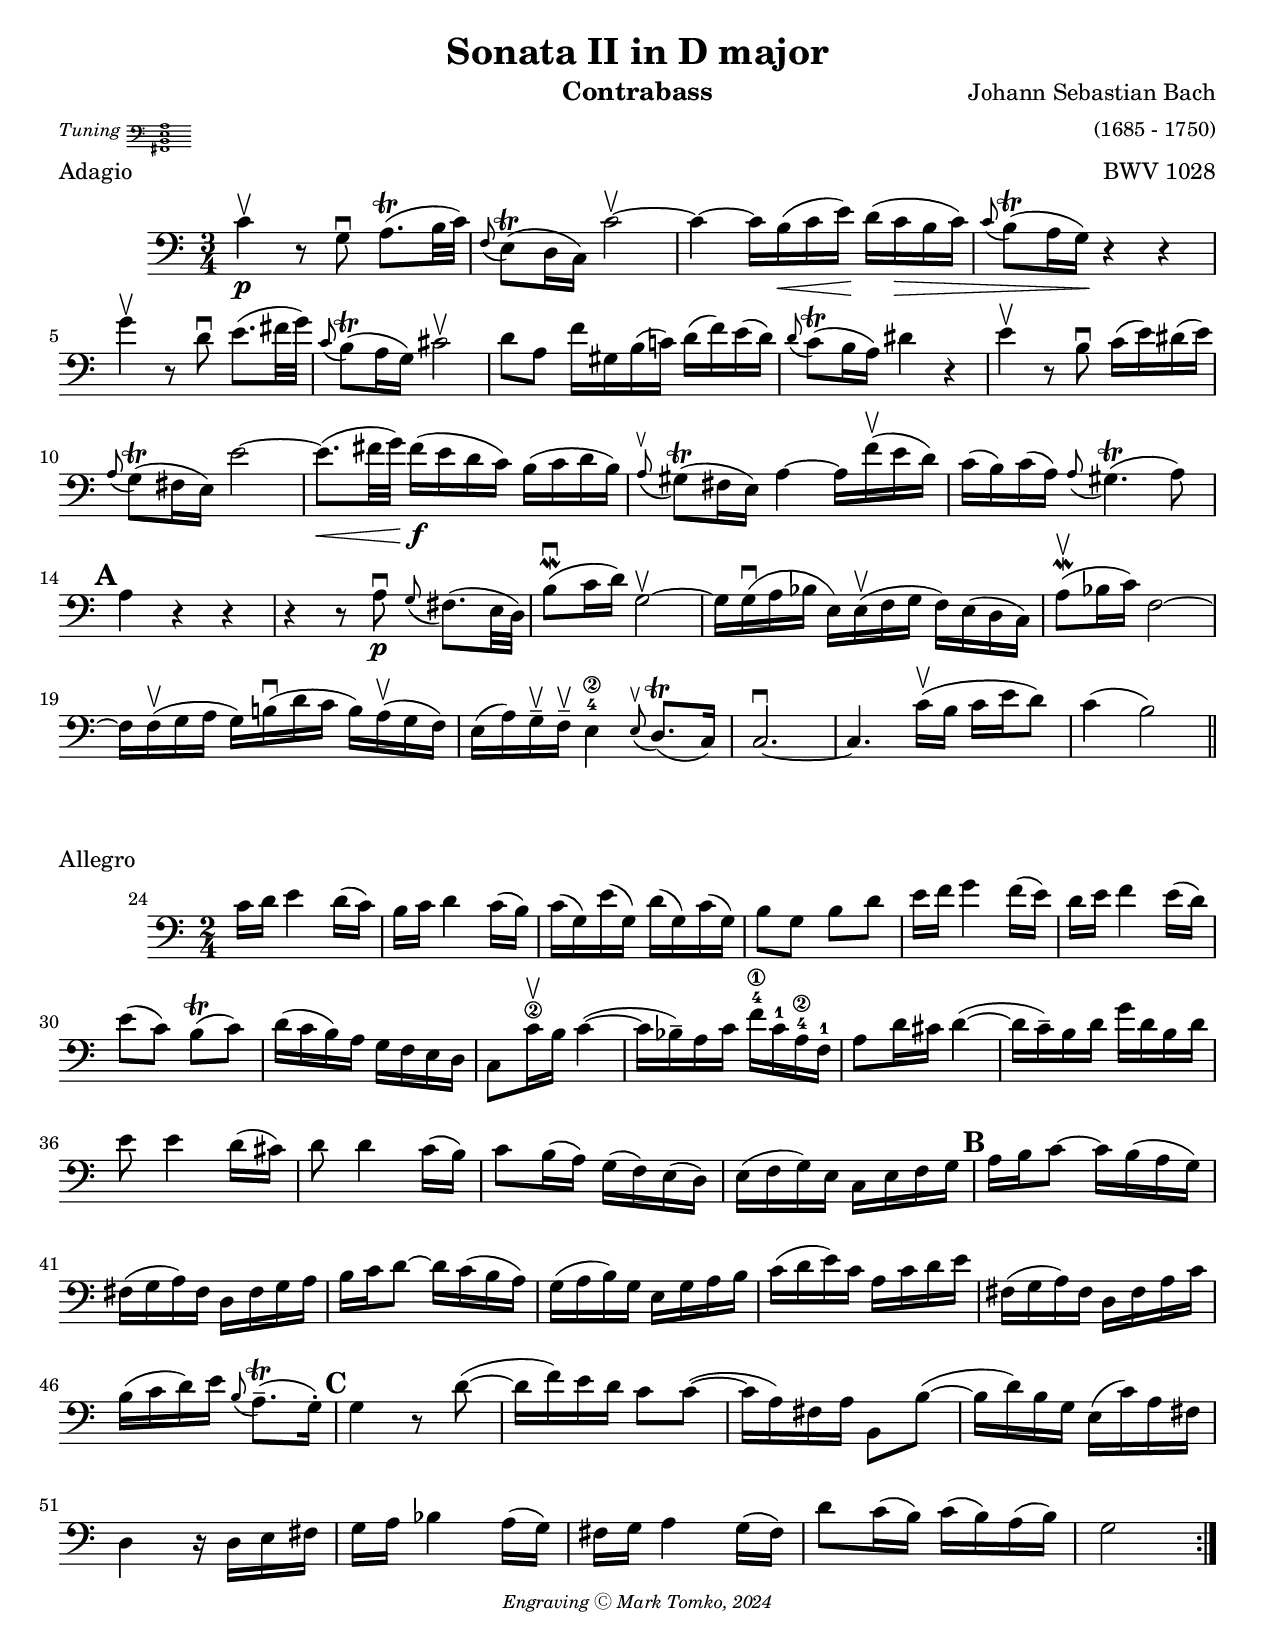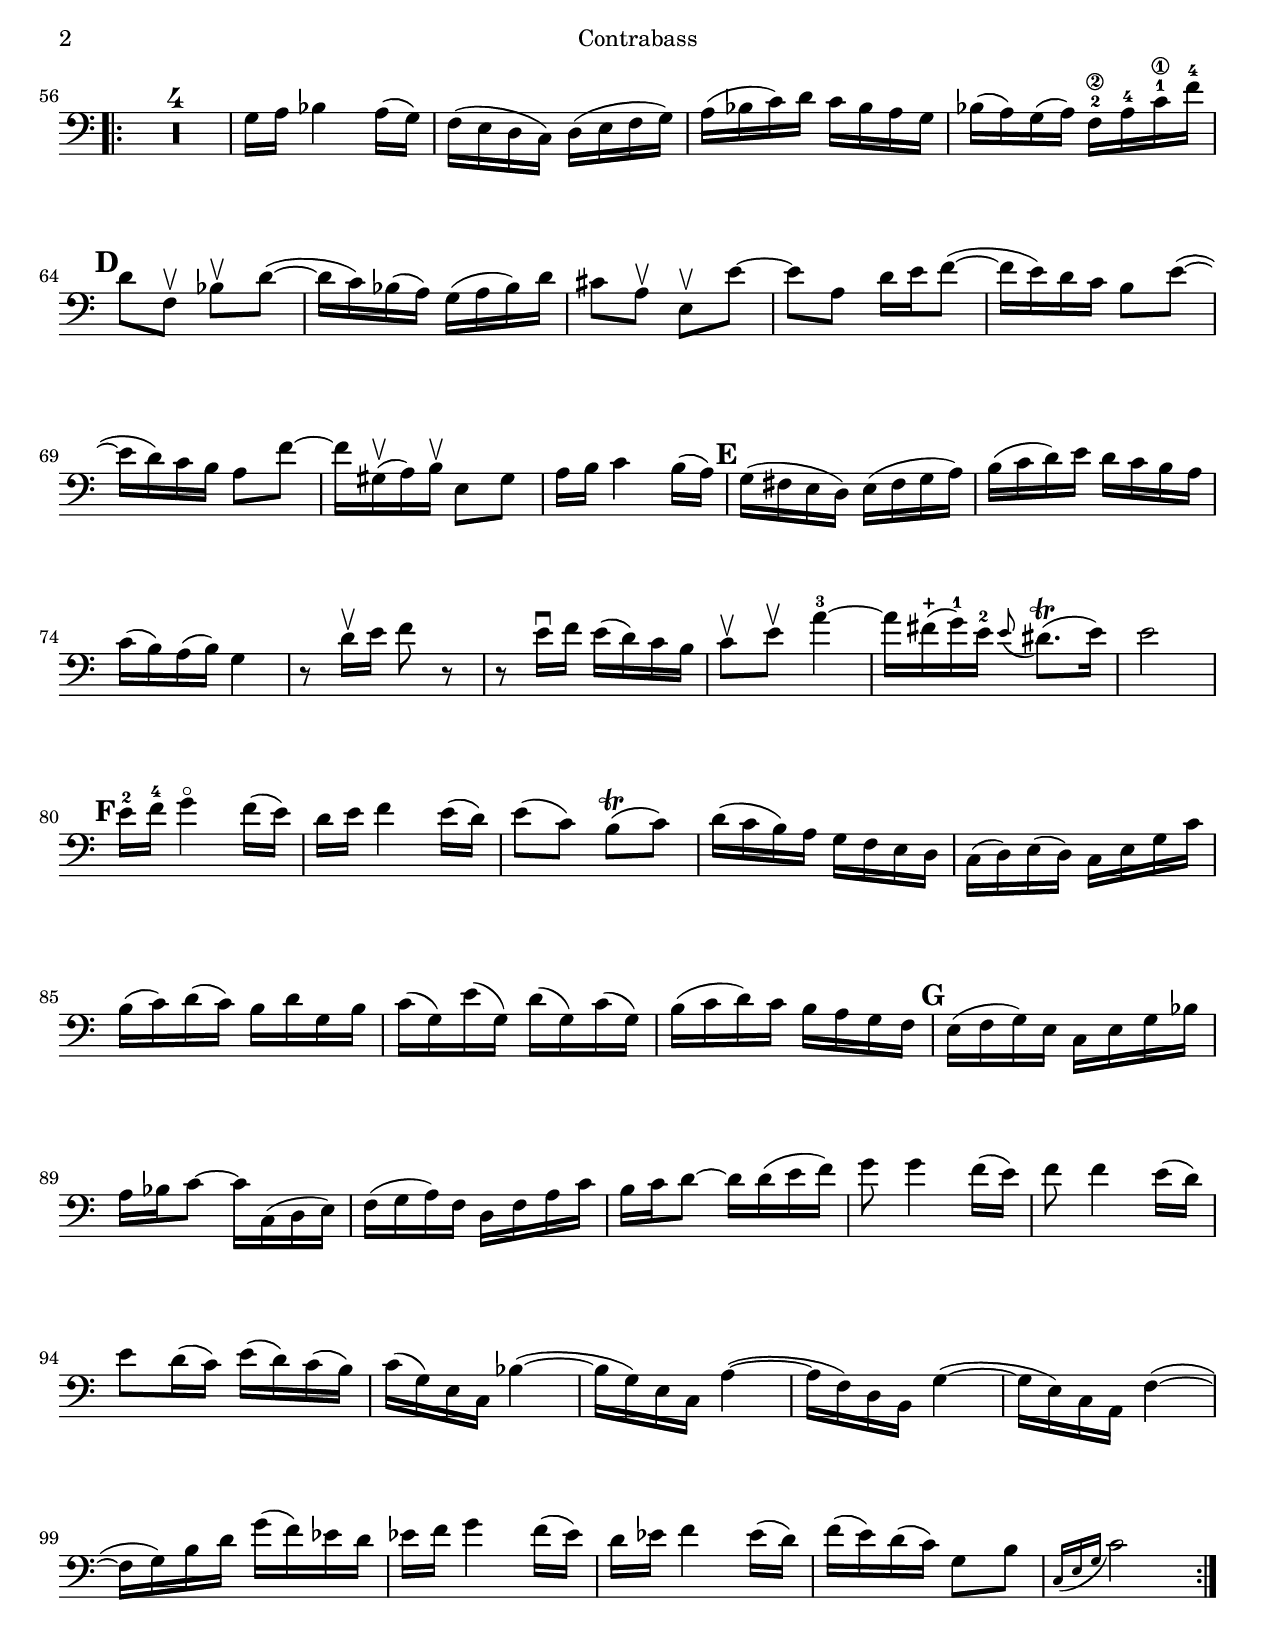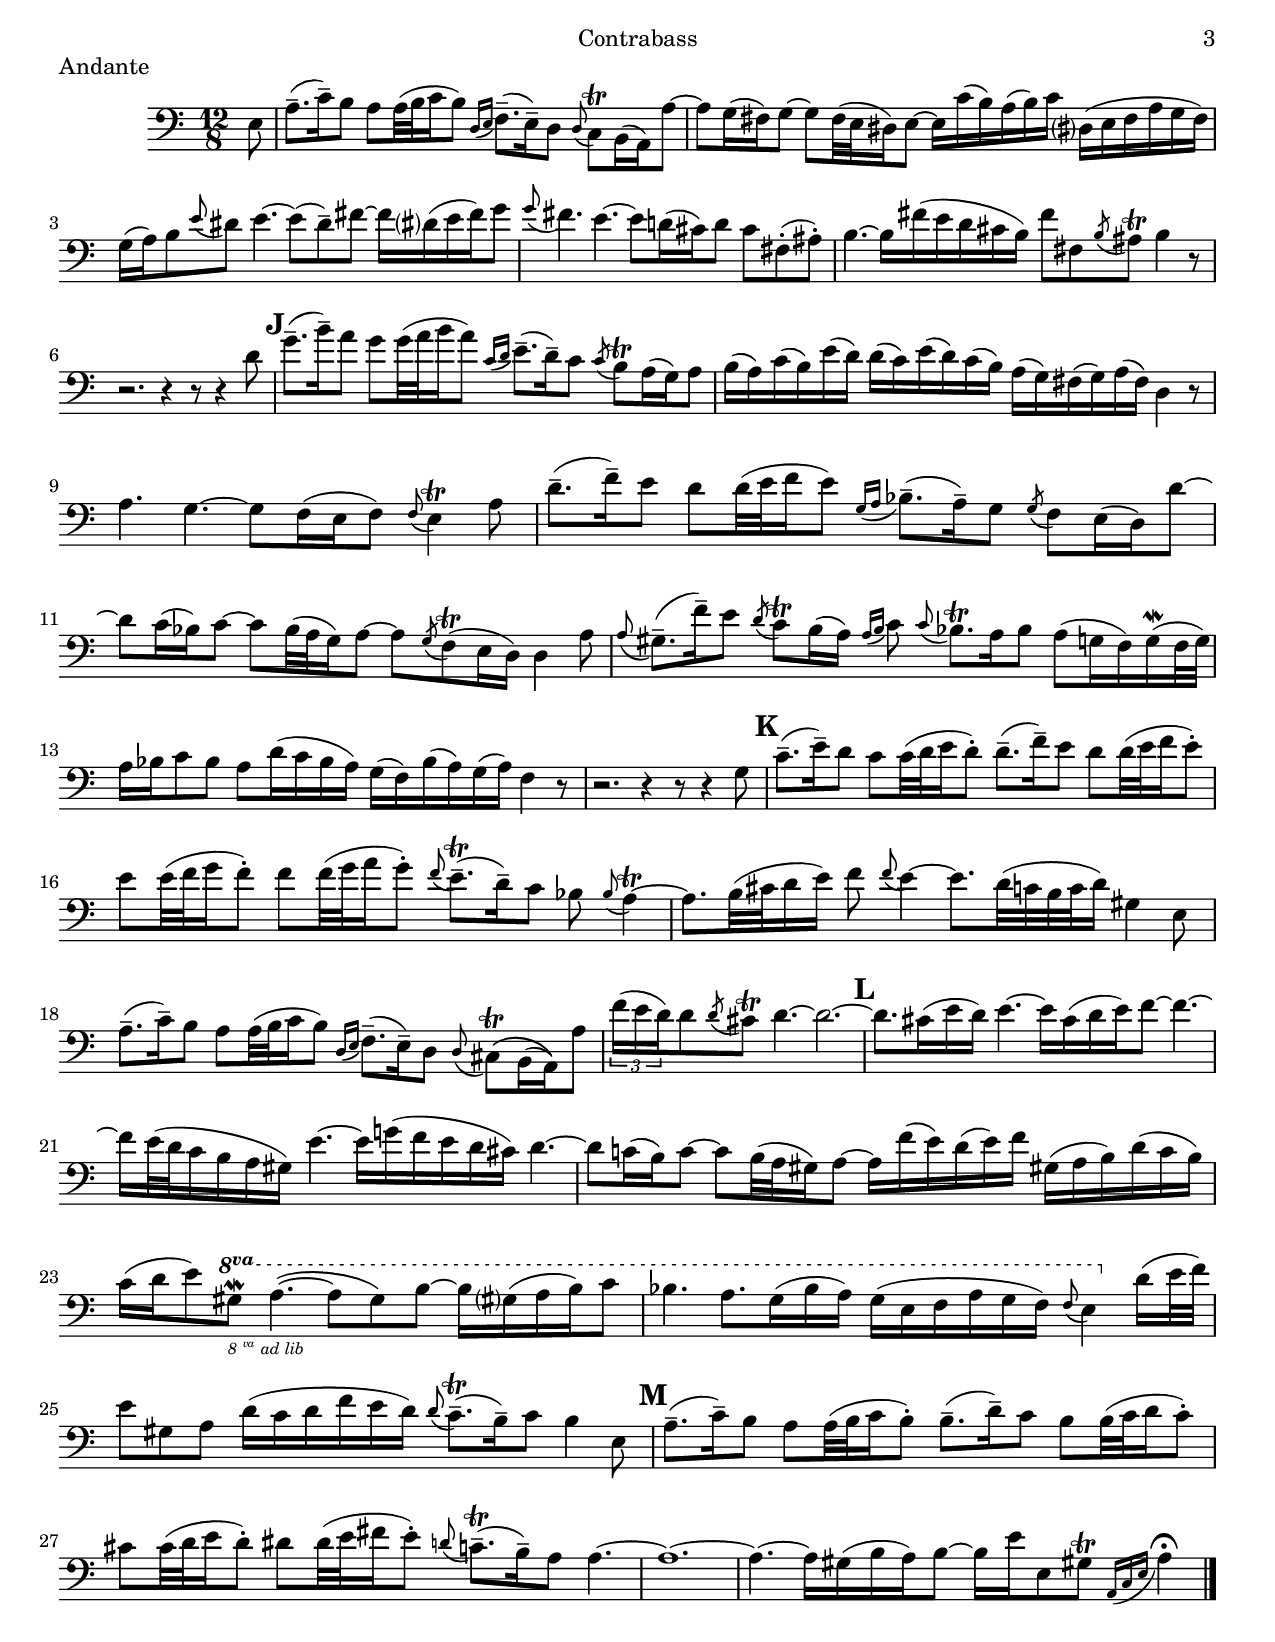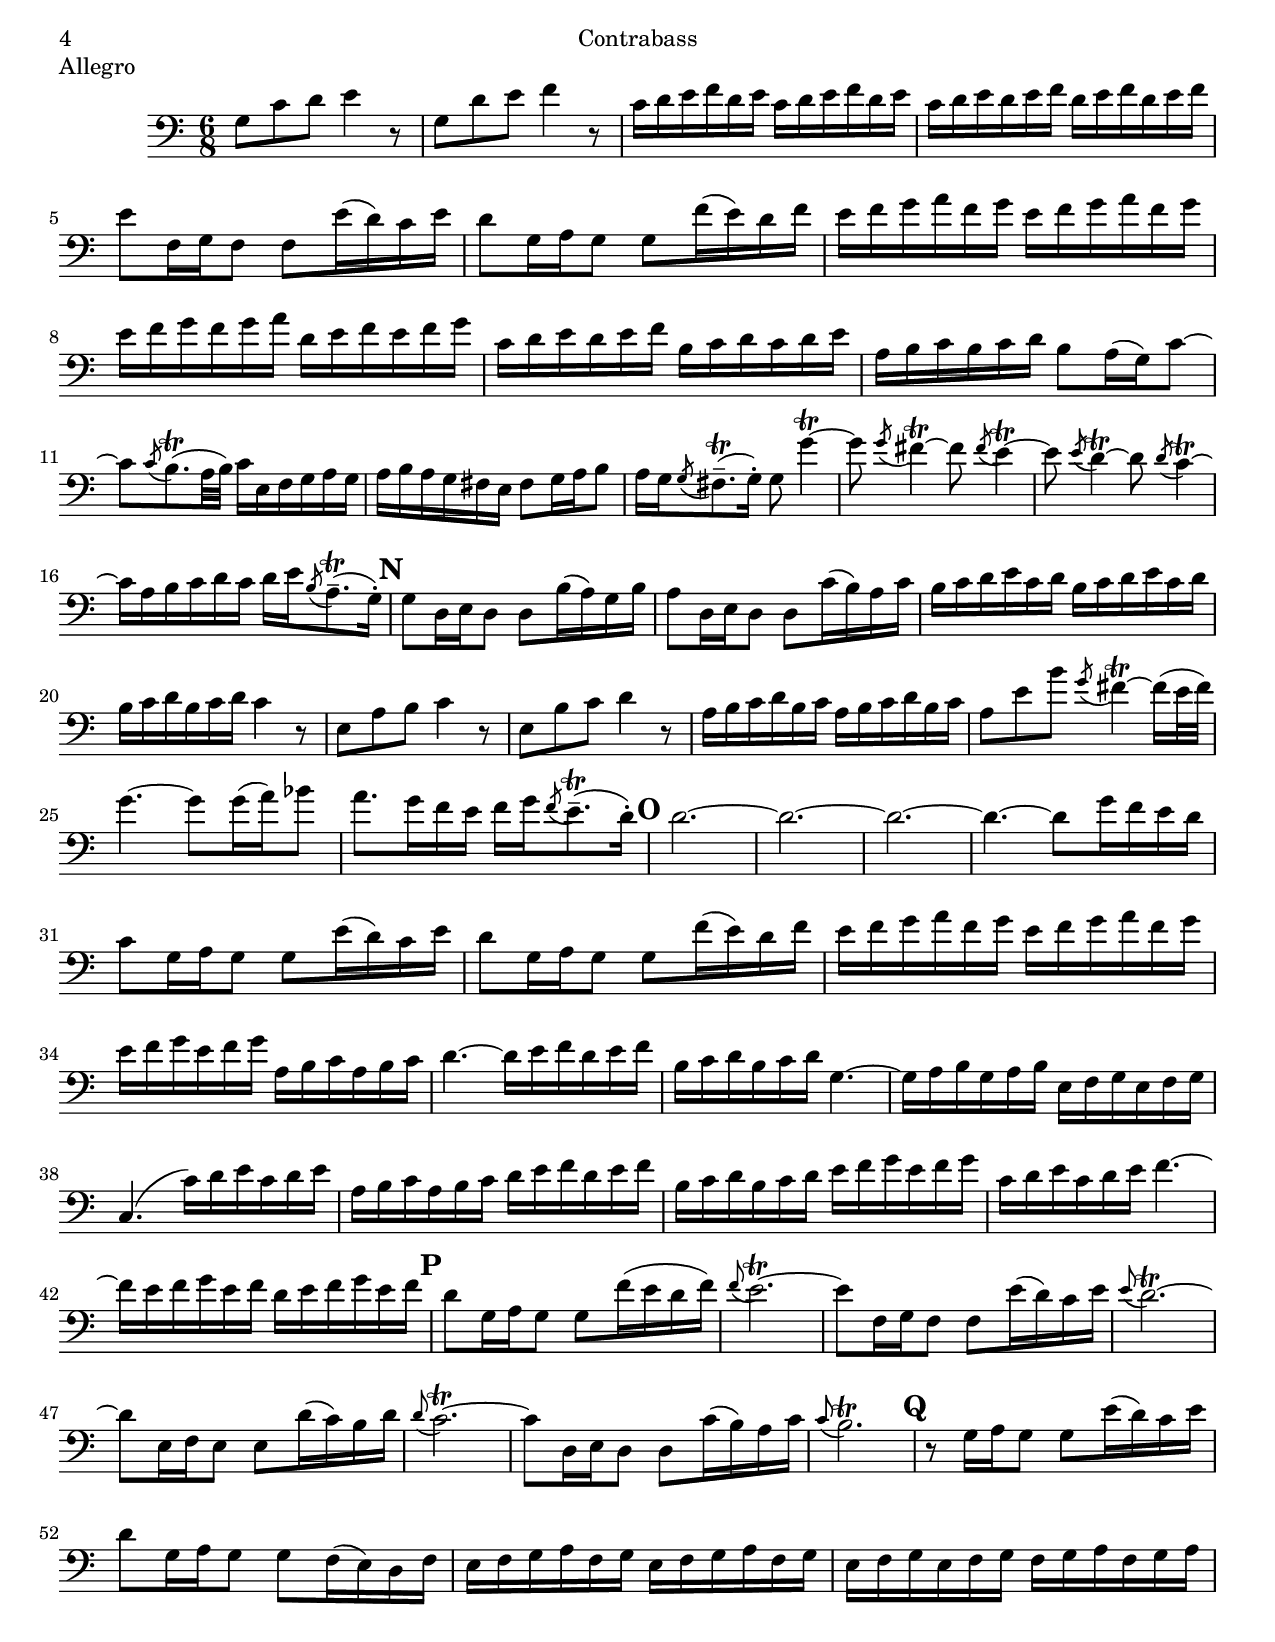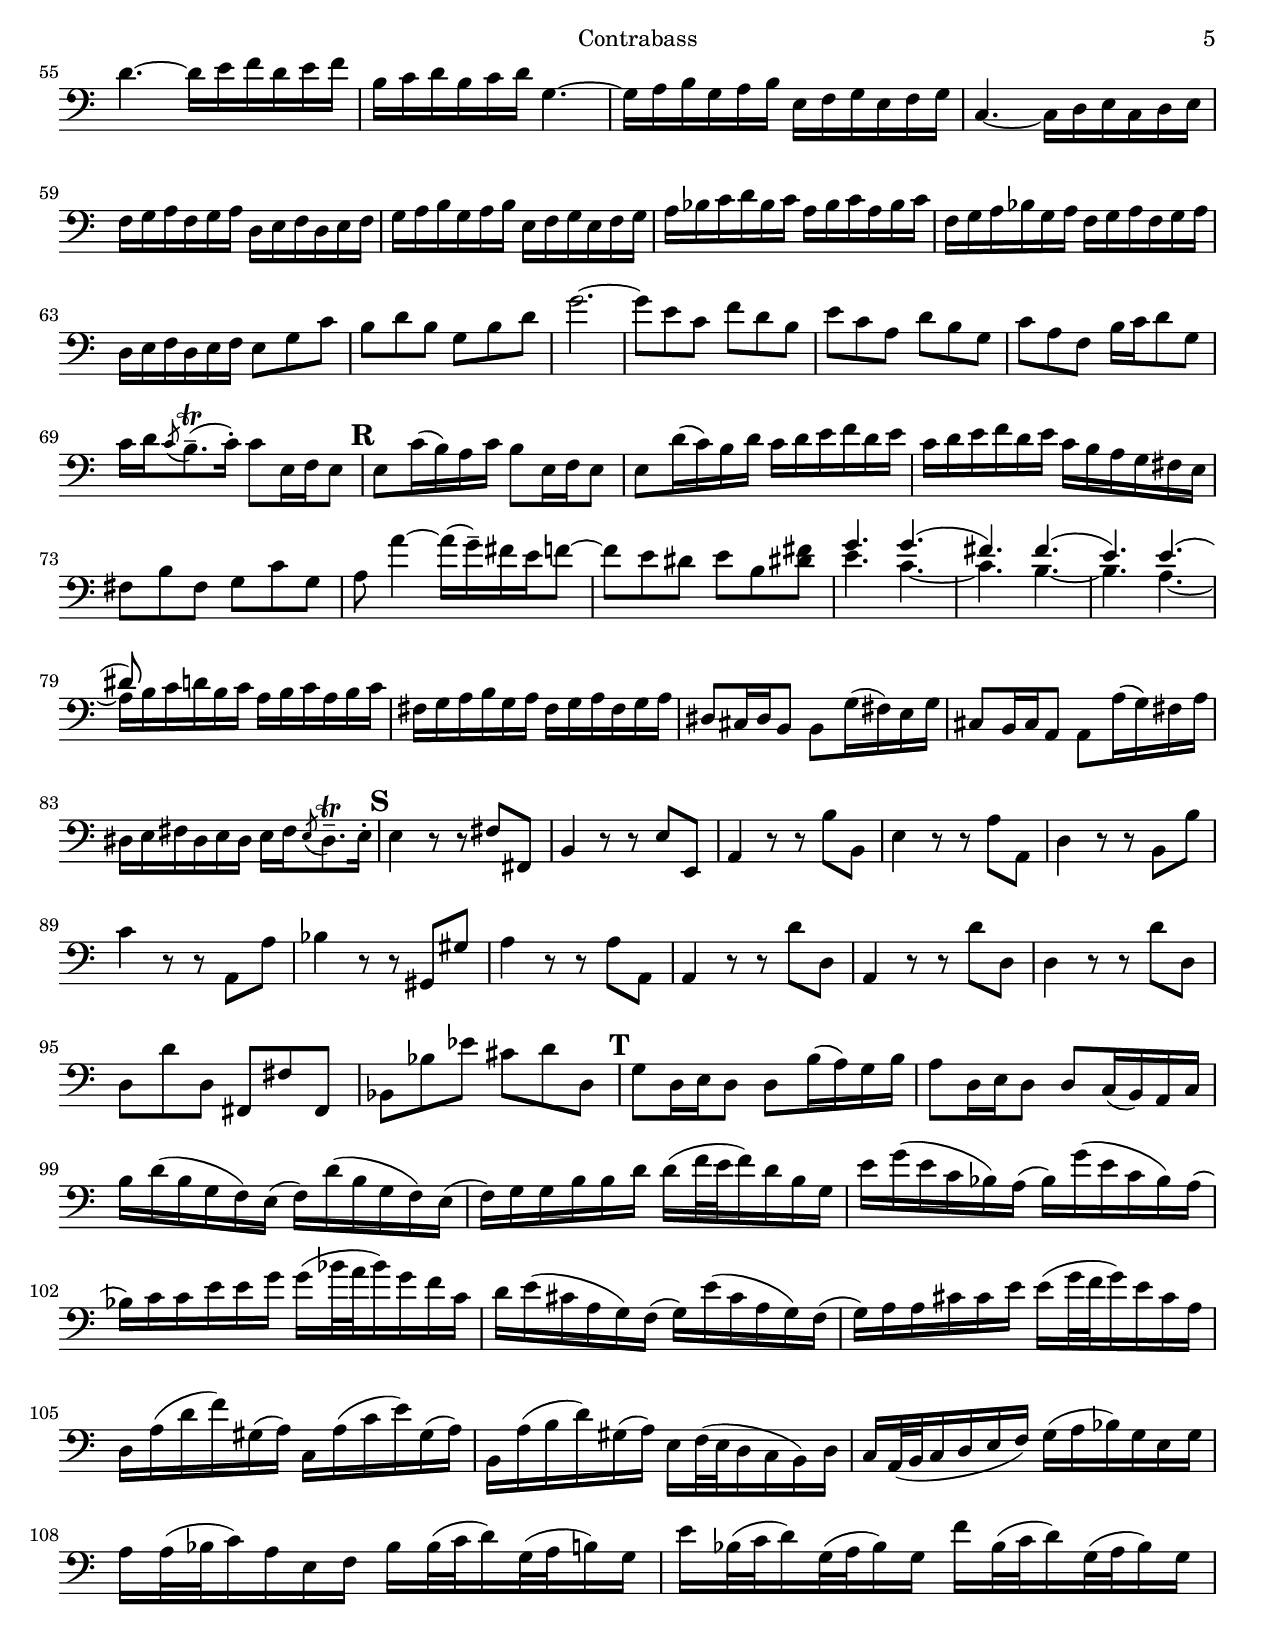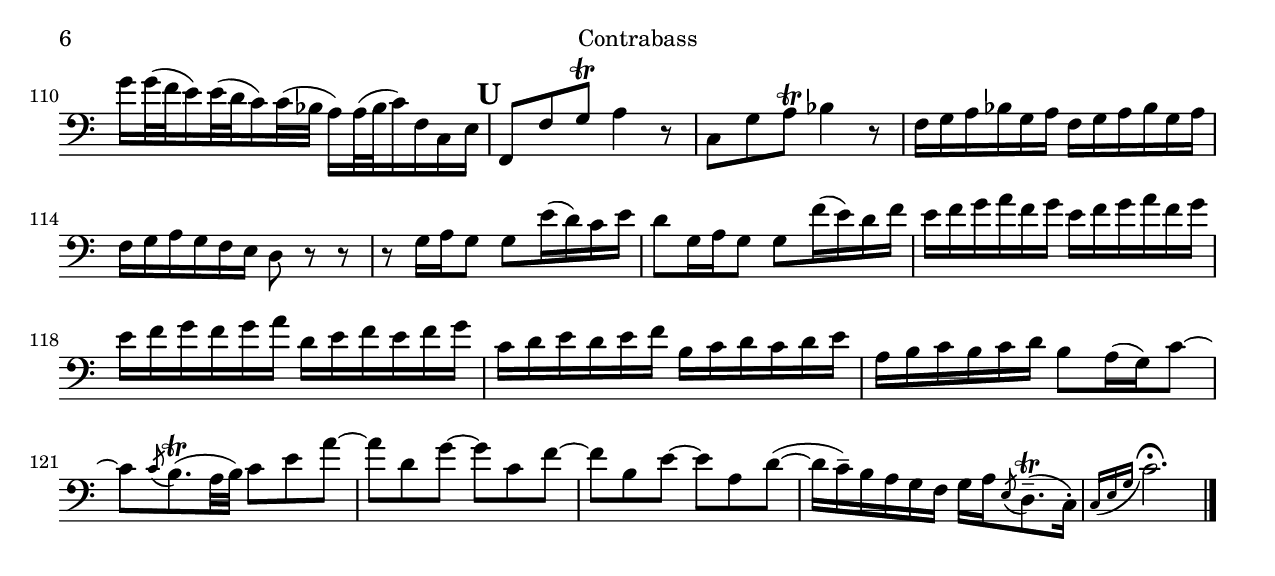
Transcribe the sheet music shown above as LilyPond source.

\version "2.24.3"

\version "2.24.3"

soloTuning =
\markup {
  \italic \tiny Tuning
  \score {
    \layout {
      indent = 0.0
    }
    \new Staff \with {
      \magnifyStaff #1/2
    } {
      \new Voice {
        \relative {
          \omit Score.TimeSignature
          \omit Score.BarLine
          \clef bass
          <<fis,1 b e a>>
        }
      }
    }
  }
}

\version "2.24.3"

adagioBassNotes =
\relative {
  \set Score.rehearsalMarkFormatter = #format-mark-alphabet
  \clef bass
  \time 3/4
  \key c \major
  | c'4\p\upbow r8 g\downbow a8.\trill (b32 c)
  | \appoggiatura f,8 e8\trill (d16 c) c'2\upbow~
  | c4~ c16 b\< (c e\!) d (c\> b c)
  | \appoggiatura c8 b\trill (a16 g\!) r4 r4 \break
  | g'4\upbow r8 d\downbow e8. (fis32 g)
  | \appoggiatura c,8 b\trill (a16 g) cis2\upbow
  | d8 a f'16 gis, b (c!) d (f) e (d)
  | \appoggiatura d8 c\trill (b16 a) dis4 r
  | e4\upbow r8 b\downbow c16 (e) dis (e) \break
  | \appoggiatura a,8 g\trill (fis16 e) e'2~
  | e8.\< (fis32 g) fis16\f (e d c) b (c d b)
  | \appoggiatura a8\upbow gis\trill (fis16 e) a4~ a16 f'\upbow (e d)
  | c16 (b) c16 (a) \appoggiatura a8 gis4.\trill (a8) \break
  | \mark \default a4 r r
  | r4 r8 a8\p\downbow \appoggiatura g8 fis8. (e32 d)
  | b'8\mordent\downbow (c16 d)) g,2\upbow~
  | g16 g\downbow (a bes e,) e\upbow (f g f)  e (d c)
  | a'8\mordent\upbow (bes16 c) f,2~ \break
  | f16 f\upbow (g a g) b!\downbow (d c b) a\upbow (g f16)
  | e16 (a) g\tenuto\upbow f\tenuto\upbow e4-4\2 \appoggiatura e8\upbow d8.\trill (c16)
  | c2.\downbow~
  | c4. c'16\upbow (b c e d8)
  | c4 (b2) \bar "||"
}

\version "2.24.3"

plus = \finger \markup \fontsize #6 "+"

allegroBassNotes =
\relative {
  \clef bass
  \time 2/4
  \key c \major
  \set Score.rehearsalMarkFormatter = #format-mark-alphabet
  \set Score.currentBarNumber = #24
  \repeat volta 2 {
    c'16 d e4 d16 (c)
    | b16 c d4 c16 (b)
    | c16 (g) e' (g,) d' (g,) c (g)
    | b8 g b d
    | e16 f g4 f16 (e)
    | d16 e f4 e16 (d) \break
    | e8 (c) b\trill (c)
    | d16 (c b)  a g f e d
    | c8 c'16\2\upbow b c4~ (
    | c16 bes\tenuto) a c f-4\1 c-1 a-4\2 f-1
    | a8 d16 cis d4~ (
    | d16 c\tenuto) b d g d b d \break
    | e8 e4 d16 (cis)
    | d8 d4 c16 (b)
    | c8 b16 (a) g (f) e (d)
    | e16 (f g) e c e f g
    | \mark 2 a16 b c8~ c16 b (a g) \break
    | fis16 (g a) fis d fis g a
    | b16 c d8~ d16 c (b a)
    | g16 (a b) g e g a b
    | c16 (d e16) c a c d e
    | fis,16 (g a) fis d fis a c \break
    | b16 (c d) e \appoggiatura b8 a8.\trill\tenuto (g16\staccato)
    | \mark \default g4 r8 d'8~ (
    | d16 f) e d c8 c~ (
    | c16 a) fis a b,8 b'~ (
    | b16 d) b g e (c') a fis \break
    | d4 r16 d16 e fis
    | g16 a bes4 a16 (g)
    | fis g a4 g16 (fis)
    | d'8 c16 (b) c (b) a (b)
    | g2
  } \pageBreak
  \repeat volta 2 {
    \compressMMRests { R2*4 }
    g16 a bes4 a16 (g)
    | f16 (e d c) d (e f g)
    | a16 (bes c) d c bes a g
    | bes16 (a) g (a) f-2\2 a-4 c-1\1 f-4 \break
    | \mark \default d8 f,\upbow bes\upbow d~ (
    | d16 c) bes (a) g (a bes) d
    | cis8 a\upbow e\upbow e'~
    | e8 a, d16 e f8~ (
    | f16 e) d c b8 e~ (\break
    | e16 d) c b a8 f'8~
    | f16 gis,\upbow (a) b\upbow e,8 gis
    | a16 b c4 b16 (a)
    | \mark \default g16 (fis e d) e (fis g a)
    | b16 (c d) e d c b a \break
    | c16 (b) a (b) g4
    | r8 d'16\upbow e f8 r8
    | r8 e16\downbow f e (d) c b
    | c8\upbow e\upbow a4-3~
    | a16 fis-\plus (g-1) e-2 \appoggiatura e8 dis8.\trill (e16)
    | e2 \break
    | \mark \default e16-2 f-4 g4\flageolet f16 (e)
    | d16 e f4 e16 (d)
    | e8 (c) b\trill (c)
    | d16 (c b) a g f e d
    | c16 (d) e (d) c e g c \break
    | b16 (c) d (c) b d g, b
    | c16 (g) e' (g,) d' (g,) c (g)
    | b16  (c d) c b a g f
    | \mark \default e16 (f g) e c e g bes \break
    | a16 bes c8~ c16 c, (d e)
    | f (g a) f d f a c
    | b16 c d8~ d16 d (e f)
    | g8 g4 f16 (e)
    | f8 f4 e16 (d) \break
    | e8 d16 (c) e (d) c (b)
    | c16 (g) e c bes'4~ (
    | bes16 g) e c a'4~ (
    | a16 f) d b g'4~ (
    | g16 e) c a f'4~ ( \break
    | f16 g) b d g (f) ees d
    | ees16 f g4 f16 (ees)
    | d16 ees f4 ees16 (d)
    | f16 (e) d (c) g8 b
    | \appoggiatura { c,16 e g } c2 \fine \pageBreak
  }
}

\version "2.24.3"

andanteBassNotes =
\relative {
  \set Score.rehearsalMarkFormatter = #format-mark-alphabet
  \set Staff.ottavationMarkups = #ottavation-ordinals
  \clef bass
  \time 12/8
  \key a \minor
  \partial 8 e8
  \autoLineBreaksOff
  | a8.\tenuto (c16\tenuto) b8 a8 a32 (b c16 b8) \appoggiatura { d,16 e } f8.\tenuto (e16\tenuto) d8  \appoggiatura d8 c \trill b16 (a) a'8~
  | a8 g16 (fis) g8~ g8 fis32 (e dis16) e8~ e16 c' (b) a (b) c dis,? (e fis a g fis) \break
  | g16 (a) b8 \appoggiatura e dis e4.~ e8 (dis\tenuto) fis~ fis16 dis? (e fis) g8
  | \appoggiatura g fis4. e4.~ e8 d!16 (cis) d8 cis fis,!\staccato (ais\staccato)
  | b4.~ b16 fis' (e d cis b) fis'8 fis, \acciaccatura b ais\trill b4 r8 \break
  | r2. r4 r8 r4 d8
  | \mark 10 g8.\tenuto (b16\tenuto) a8 g g32 (a b16 a8) \appoggiatura { c,16 d} e8.\tenuto (d16\tenuto) c8 \acciaccatura c8 b8\trill a16 (g) a8
  | b16 (a) c (b) e (d) d (c) e (d) c (b) a (g) fis (g) a (fis) d4 r8 \break
  | a'4.  g4.~ g8 f16 (e f8) \appoggiatura f e4\trill a8
  | d8.\tenuto (f16\tenuto) e8 d8 d32 (e f16 e8) \appoggiatura { g,16 a } bes8.\tenuto (a16\tenuto) g8 \acciaccatura g f e16 (d) d'8~ \break
  | d8 c16 (bes) c8~ c8 bes32 (a g16) a8~ a8 \acciaccatura g f\trill (e16 d) d4 a'8
  | \appoggiatura a gis8.\tenuto (f'16\tenuto) e8 \acciaccatura d c8\trill b16 (a) \appoggiatura { a b } c8 \appoggiatura c bes8.\trill a16 bes8 a (g16 f)  g\mordent (f32 g) \break
  | a16 bes c8 bes a d16 (c bes a) g (f) bes (a) g (a) f4 r8
  | r2. r4 r8 r4 g8
  | \mark \default c8.\tenuto (e16\tenuto) d8 c c32 (d e16 d8\staccato) d8.\tenuto (f16\tenuto) e8 d8 d32 (e f16 e8\staccato) \break
  | e8 e32 (f g16 f8\staccato) f8 f32 (g a16 g8\staccato) \appoggiatura f e8.\tenuto\trill (d16\tenuto) c8 bes \appoggiatura bes a4~\trill
  | a8. b32 (cis d16 e) f8 \appoggiatura f e4~ e8. d32 (c b c d16) gis,4 e8 \break
  | a8.\tenuto (c16\tenuto) b8 a8 a32 (b c16 b8) \appoggiatura { d,16 e } f8.\tenuto (e16\tenuto) d8 \appoggiatura d8 cis\trill \(b16 (a)\) a'8
  | \tuplet 3/2 {f'16 (e d)} d8 \acciaccatura d cis~\trill d4.~d2.~
  | \mark \default d8. cis16 (e d) e4.~ e16 cis (d e) f8~ f4.~ \break
  | f16 e32 (d c16 b a gis) e'4.~ e16 g! (f e d cis) d4.~
  | d8 c!16 (b) c8~ c b32 (a gis16) a8~ a16 f' (e) d (e) f gis,! (a b) d (c b) \break
  | c16 (d e8) \ottava 1 gis8_\markup {\teeny { \italic { 8\super{"va"} "ad lib" } } }\mordent a4.~ (a8 gis) b8~ b16 gis? (a b) c8
  | bes4. a8. g16 (bes a) g (e f a g f) \appoggiatura f8 e4 \ottava 0 d16 (e32 f) \break
  | e8 gis, a d16 (c d f e d) \appoggiatura d8 c8.\tenuto\trill (b16\tenuto) c8 b4 e,8
  | \mark \default a8.\tenuto (c16\tenuto) b8 a a32 (b c16 b8\staccato) b8.\tenuto (d16\tenuto) c8 b b32 (c d16 c8\staccato) \break
  | cis8 cis32 (d e16 d8\staccato) dis dis32 (e fis16 e8\staccato) \appoggiatura d c8.\trill\tenuto (b16\tenuto) a8 a4.~
  | a1.~
  | a4.~a16 gis (b a) b8~ b16 e e,8 gis!8\trill \appoggiatura { a,16 c e} a4\fermata \fine
  \autoLineBreaksOn
}

\version "2.24.3"

allegroIIBassNotes =
\relative {
  \clef bass
  \time 6/8
  \key c \major
  \set Score.rehearsalMarkFormatter = #format-mark-alphabet
  g8 c d e4 r8
  | g,8 d' e f4 r8
  | c16 d e f d e c d e f d e
  | c16 d e d e f d e f d e f \break
  | e8 f,16 g f8 f8 e'16 (d) c e
  | d8 g,16 a g8 g f'16 (e) d f
  | e16 f g a f g e f g a f g \break
  | e16 f g f g a d, e f e f g
  | c,16 d e d e f b, c d c d e
  | a,16 b c b c d b8 a16 (g) c8~ \break
  | c8 \acciaccatura c b8.\trill (a32 b) c16 e, f g a g
  | a16 b a g fis e fis8 g16 a b8
  | a16 g \acciaccatura g8 fis8.\trill\tenuto (g16-.) g8 g'4~\trill
  | g8 \acciaccatura g8 fis4~\trill fis8 \acciaccatura fis e4~\trill
  | e8 \acciaccatura e8 d4~\trill d8 \acciaccatura d8 c4~\trill \break
  | c16 a b c d c d e \acciaccatura b8 a8.\trill\tenuto (g16-.)
  | \mark 14 g8 d16 e d8 d b'16 (a) g b
  | a8 d,16 e d8 d c'16 (b) a c
  | b16 c d e c d b c d e c d \break
  | b16 c d b c d c4 r8
  | e,8 a b c4 r8
  | e,8 b' c d4 r8
  | a16 b c d b c a b c d b c
  | a8 e' b' \acciaccatura g8 fis4~\trill fis16 (e32 fis) \break
  | g4.~ g8 g16 (a) bes8
  | a8. g16 f e f g \acciaccatura f8 e8.\trill\tenuto (d16-.)
  | \mark \default d2.~
  | d2.~
  | d2.~
  | d4.~ d8 g 16 f e d \break
  | c8 g16 a g8 g e'16 (d) c e
  | d8 g,16 a g8 g f'16 (e) d f
  | e16 f g a f g e f g a f g \break
  | e16 f g e f g a, b c a b c
  | d4.~ d16 e f d e f
  | b,16 c d b c d g,4.~
  | g16 a b g a b e, f g e f g \break
  | c,4. (c'16) d e c d e
  | a,16 b c a b c d e f d e f
  | b,16 c d b c d e f g e f g
  | c,16 d e c d e  f4.~ \break
  | f16 e f g e f d e f g e f
  | \mark \default d8 g,16 a g8 g f'16 (e d f)
  | \appoggiatura f8 e2.~\trill
  | e8 f,16 g f8 f e'16 (d) c e
  | \appoggiatura e8 d2.~\trill \break
  | d8 e,16 f e8 e d'16 (c) b d
  | \appoggiatura d8 c2.~\trill
  | c8 d,16 e d8 d c'16 (b) a c
  | \appoggiatura c8 b2.\trill
  | \mark \default r8 g16 a g8 g e'16 (d) c e \break
  | d8 g,16 a g8 g f16 (e) d f
  | e16 f g a f g e f g a f g
  | e16 f g e f g f g a f g a \break
  | d4.~ d16 e f d e f
  | b,16 c d b c d g,4.~
  | g16 a b g a b e, f g e f g
  | c,4.~ c16 d e c d e \break
  | f16 g a f g a d, e f d e f
  | g16 a b g a b e, f g e f g
  | a bes c d bes c  a bes c a bes c
  | f,16 g a bes g a f g a f g a \break
  | d,16 e f d e f e8 g c
  | b8 d b g b d g2.~
  | g8 e c f d b
  | e8 c a d b g
  | c8 a f  b16 c d8 g, \break
  | c16 d \acciaccatura c8 b8.\trill\tenuto (c16-.) c8 e,16 f e8
  | \mark \default e8 c'16 (b) a c b8 e,16 f e8
  | e8 d'16 (c) b d c d e f d e
  | c16 d e f d e c b a g fis e \break
  | fis8 b fis g c g
  | a8 a'4~ a16 (g\tenuto) fis e f8~
  | f8 e dis e b <<dis! fis>>
  | <<
    \voiceOne {
      g4. g4. (
      | fis4.) fis4. (
      | e4.) e4. (
      | dis8) s8 s8 s4.
    }
    \new Voice {
      \voiceTwo
      e4. c4.~
      | c4. b4.~
      | b4. a4.~ \break
      | a16 b16 c d b c a b c a b c
    }
  >> \oneVoice
  | fis,16 g a b g a fis g a fis g a
  | dis,8 cis16 dis b8 b g'16 (fis) e g
  | cis,8 b16 cis a8 a8 a'16 (g) fis a \break
  | dis,16 e fis dis e dis e fis \acciaccatura e8 dis8.\trill\tenuto e16-.
  | \mark \default e4 r8 r fis8 fis,
  | b4 r8 r e8 e,
  | a4 r8 r b' b,
  | e4 r8 r a8 a,
  | d4 r8 r b8 b' \break
  | c4 r8 r a, a'
  | bes4 r8 r gis,8 gis'8
  | a4 r8 r a8 a,
  | a4 r8 r8 d'8 d,
  | a4 r8 r8 d'8 d,
  | d4 r8 r8 d'8 d, \break
  | d8 d' d, fis, fis' fis,
  | bes8 bes' ees cis d d,
  | \mark \default g8 d16 e d8 d b'16 (a) g b
  | a8 d,16 e d8 d c16 (b) a c \break
  | b'16 d (b g f) e (f) d' (b g f) e (
  | f16) g g b b d d (f32 e f16) d b g
  | e'16 g (e c bes) a (bes) g' (e c bes) a ( \break
  | bes16) c c e e g g (bes32 a bes16) g f c
  | d16 e (cis a g) f (g) e' (cis a g) f (
  | g16) a a cis cis e e (g32 f g16) e cis a \break
  | d,16 a' (d f) gis, (a) c, a' (c e) gis, (a)
  | b,16 a' (b d) gis, (a) e f32 (e d16 c b) d
  | c16 a32 (b c16 d e f) g (a bes) g e g \break
  | a16 a32 (bes c16) a e f bes bes32 (c d16) g,32 (a b16) g
  | e'16 bes32 (c d16) g,32 (a bes16) g f' bes,32 ( c d16) g,32 (a bes16) g \break
  | g'16 g32 (f e16) e32 (d c16) c32 (bes a16) a32 (bes c16) f, c e
  | \mark \default f,8 f' g\trill a4 r8
  | c,8 g' a\trill bes4 r8
  | f16 g a bes g a f g a bes g a \break
  | f16 g a g f e d8 r8 r8
  | r8 g16 a g8 g8 e'16 (d) c e
  | d8 g,16 a g8 g f'16 (e) d f
  | e16 f g a f g e f g a f g \break
  | e16 f g f g a d, e f e f g
  | c,16 d e d e f b, c d c d e
  | a,16 b c b c d b8 a16 (g) c8~ \break
  | c8 \acciaccatura c8 b8.\trill (a32 b) c8 e a~
  | a8 d, g~ g c, f~
  | f8 b, e~ e a, d~ (
  | d16 c\tenuto) b a g f g a \acciaccatura e8 d8.\trill\tenuto (c16-.)
  | \appoggiatura { c e g } c2. \fermata \fine
}


\header {
  title = "Sonata II in D major"
  opus = "BWV 1028"
  composer = "Johann Sebastian Bach"
  instrument = "Contrabass"
  meter = \soloTuning
  arranger = \markup { \small "(1685 - 1750)" }
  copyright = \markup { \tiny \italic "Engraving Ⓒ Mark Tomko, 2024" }
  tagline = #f
}

\paper {
  #(set-paper-size "letter")
}

\book {
  \score {
    \layout {
      top-margin = 0.0
    }
    \header {
      piece = "Adagio"
    }
    \new Staff {
      \new Voice {
        \adagioBassNotes
      }
    }
  }

  \score {
    \header {
      piece = "Allegro"
      opus = ""
    }
    \new Staff {
      \new Voice {
        \allegroBassNotes
      }
    }
  }

  \score {
    \header {
      piece = "Andante"
      opus = ""
    }
    \new Staff {
      \new Voice {
        \andanteBassNotes
      }
    }
  }

  \score {
    \header {
      piece = "Allegro"
      opus = ""
    }
    \new Staff {
      \new Voice {
        \allegroIIBassNotes
      }
    }
  }
}
